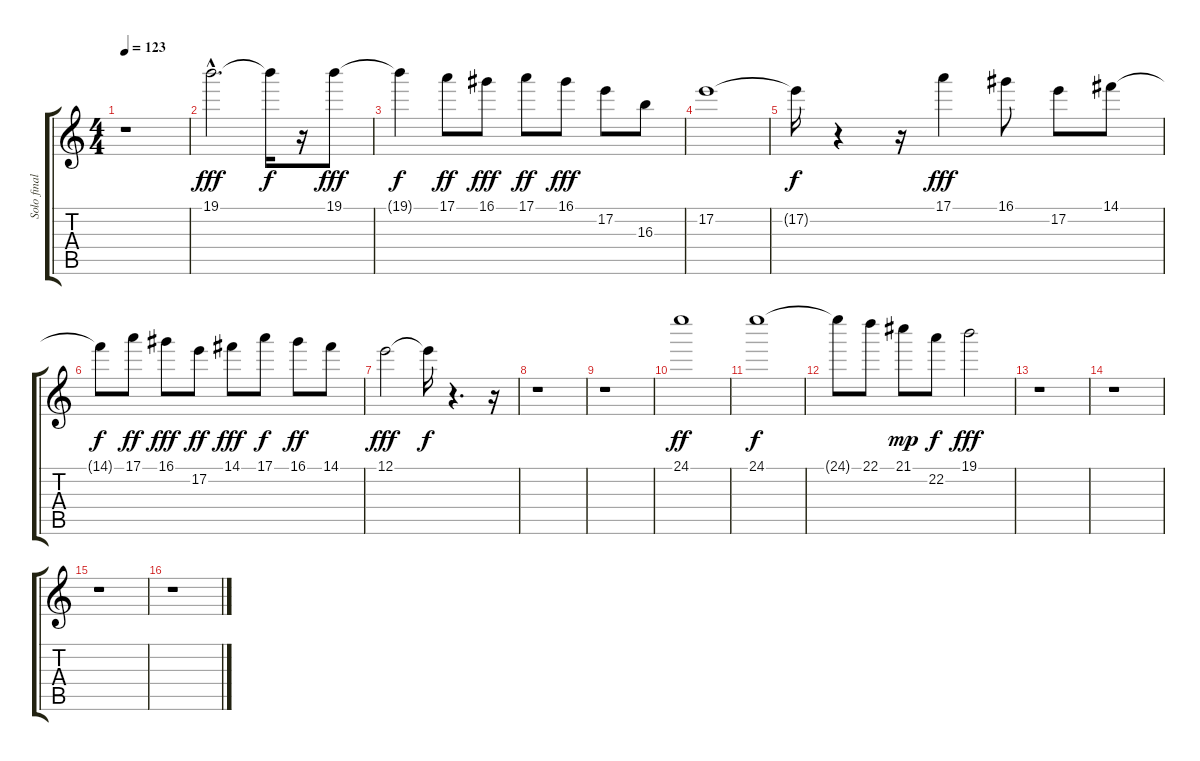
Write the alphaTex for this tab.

\track ("Solo final" "Solo final") {instrument overdrivenguitar}
\staff {score tabs}
\tuning (E4 B3 G3 D3 A2 E2) {hide}
\ts (4 4)
\tempo 123
\clef g2
\ks c
r.1{dy ff} |
19.1{hac}.2{d dy fff} 19.1{t}.16{dy f} r.16 19.1.8{dy fff} |
19.1{t}.4{dy f} 17.1.8{dy ff} 16.1.8{dy fff} 17.1.8{dy ff} 16.1.8{dy fff} 17.2.8 16.3.8 |
17.2.1 |
17.2{t}.16{dy f} r.4 r.16 17.1.4{dy fff} 16.1.8 17.2.8 14.1.8 |
14.1{t}.8{dy f} 17.1.8{dy ff} 16.1.8{dy fff} 17.2.8{dy ff} 14.1.8{dy fff} 17.1.8{dy f} 16.1.8{dy ff} 14.1.8 |
12.1.2{dy fff} 12.1{t}.16{dy f} r.4{d} r.16 |
r.1 |
r.1 |
24.1.1{dy ff} |
24.1.1{dy f} |
24.1{t}.8 22.1.8 21.1.8{dy mp} 22.2.8{dy f} 19.1.2{dy fff} |
r.1 |
r.1 |
r.1 |
r.1
